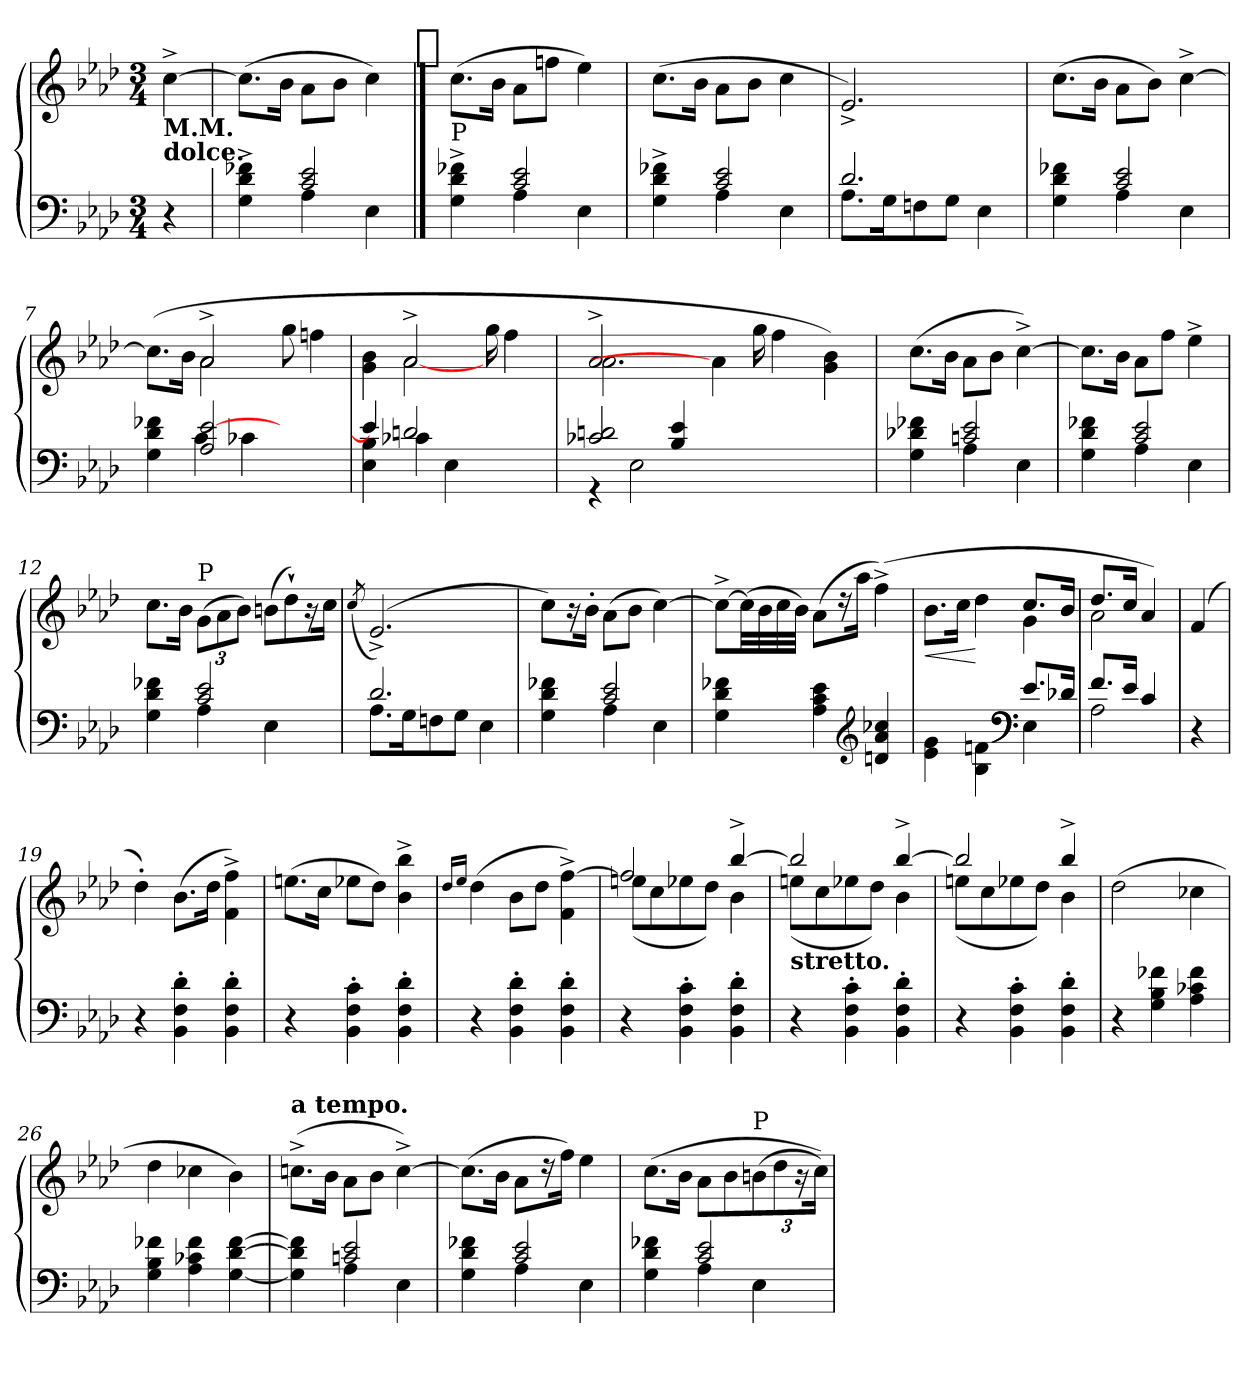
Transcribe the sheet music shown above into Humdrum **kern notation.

**kern	**kern	**dynam
*part1	*part1	*part1
*staff2	*staff1	*staff1/2
*clefF4	*clefG2	*
*k[b-e-a-d-]	*k[b-e-a-d-]	*
*A-:	*A-:	*
*M3/4	*M3/4	*
*MM144	*MM144	*
=1	=1	=1
!	!LO:TX:b:B:t=M.M.	!
!	!LO:TX:b:B:t=dolce.	!
4r	[4cc^\	.
=2	=2	=2
*^	*	*
4ryy	4G\^ 4d-\^ 4f-X\^	(>8.cc\L]	.
.	.	16b-\Jk	.
2c/ 2e-/	4A-\	8a-\L	.
.	.	8b-\J	.
.	4E-\	4cc\)	.
!	!	!LO:TX:a:t=[segno]	!
==3	==3	==3	==3
!LO:TX:a:t=P	!	!	!
4ryy	4G\^ 4d-\^ 4f-X\^	(>8.cc\L	.
.	.	16b-\Jk	.
2c/ 2e-/	4A-\	8a-\L	.
.	.	8ffn\J	.
.	4E-\	4ee-\)	.
=4	=4	=4	=4
4ryy	4G\^ 4d-\^ 4f-X\^	(>8.cc\L	.
.	.	16b-\Jk	.
2c/ 2e-/	4A-\	8a-\L	.
.	.	8b-\J	.
.	4E-\	4cc\	.
=5	=5	=5	=5
2.d-/	8.A-\L	2.e-^/)	.
.	16G\K	.	.
.	8Fn\	.	.
.	8G\J	.	.
.	4E-\	.	.
=6	=6	=6	=6
4ryy	4G\ 4d-\ 4f-X\	(>8.cc\L	.
.	.	16b-\Jk	.
2c/ 2e-/	4A-\	8a-\L	.
.	.	8b-\J)	.
.	4E-\	[4cc^\	.
=7	=7	=7	=7
*	*	*^	*
4ryy	4G\ 4d-\ 4f-X\	4ryy	(>8.cc\L]	.
.	.	.	16b-\Jk	.
2A-/ [2e-/	4c\	2a-^/	2a-\	.
.	4c-X\	.	.	.
4.ryy	4.ryy	4.ryy	8gg\	.
.	.	.	4ffn\	.
!!LO:LB:g=z	!!
=8	=8	=8	=8	=8
4e-/]	4E-\ 4B-\	4ryy	4g\ 4b-\	.
2dn/	4c-X\	2a-^/	[2a-\	.
.	4E-\	.	.	.
4ryy	4ryy	4ryy	16gg\	.
.	.	.	4ff\	.
16ryy	16ryy	16ryy	.	.
=9	=9	=9	=9	=9
2c-X/ 2dn/	4r	2a-^/	2.a-\	.
.	2E-\	.	.	.
4B-/ 4e-/	.	4ryy	.	.
2ryy	2ryy	2ryy	4a-\]	.
.	.	.	16gg\	.
.	.	.	4ff\	.
4ryy	4ryy	4ryy	.	.
.	.	.	4g\ 4b-\)	.
16ryy	16ryy	16ryy	.	.
*	*	*v	*v	*
=10	=10	=10	=10
4ryy	4G\ 4d-X\ 4f-X\	(>8.cc\L	.
.	.	16b-\Jk	.
2cn/ 2e-/	4A-\	8a-\L	.
.	.	8b-\J	.
.	4E-\	[4cc^\)	.
=11	=11	=11	=11
4ryy	4G\ 4d-\ 4f-X\	8.cc\L]	.
.	.	16b-\Jk	.
2c/ 2e-/	4A-\	8a-\L	.
.	.	8ff\J	.
.	4E-\	4ee-^\	.
=12	=12	=12	=12
4ryy	4G\ 4d-\ 4f-X\	8.cc\L	.
.	.	16b-\Jk	.
*	*	*Xbrackettup	*
!	!	!LO:TX:a:t=P	!
2c/ 2e-/	4A-\	(>12g\L	.
.	.	12a-\	.
.	.	12b-\J)	.
*	*	*Xtuplet	*
.	4E-\	(>12bn\L	.
.	.	12dd-`\)	.
.	.	24r	.
.	.	24cc\Jk	.
!!LO:LB:g=z
=13	=13	=13	=13
.	.	(>8qcc/	.
2.d-/	8.A-\L	(<2.e-^/)	.
.	16G\K	.	.
.	8Fn\	.	.
.	8G\J	.	.
.	4E-\	.	.
=14	=14	=14	=14
4ryy	4G\ 4d-\ 4f-X\	8cc\L)	.
.	.	16r	.
.	.	16b-'\Jk	.
2c/ 2e-/	4A-\	(>8a-\L	.
.	.	8b-\J	.
.	4E-\	[4cc\)	.
*v	*v	*	*
=15	=15	=15
4G\ 4d-\ 4f-X\	8cc^\L_	.
.	(>32cc\LL]	.
.	32b-\	.
.	32cc\	.
.	32b-\JJJ)	.
4A-\ 4c\ 4e-\	(>8a-\L	.
.	16r	.
.	16aa-\Jk	.
*clefG2	*	*
4dn/ 4a-/ 4cc-X/	(>4ff^\)	.
=16	=16	=16
*^	*	*
!	!	!	!LO:HP:b
*	*	*^	*
2ryy	4e-\ 4g\	2ryy	8.b-\L	<
.	.	.	16cc\Jk	.
.	4B-\ 4fn\	.	4dd-\	[
*clefF4	*	*	*	*
4E-\	8.e-/L	8.cc/L	4g\	.
.	16d-X/Jk	16b-/Jk	.	.
=17	=17	=17	=17	=17
8.f/L	2A-\	8.dd-/L	2a-\	.
16e-/Jk	.	16cc/Jk	.	.
4c/	.	4a-/)	.	.
*v	*v	*	*	*
*	*v	*v	*
=18	=18	=18
4r	(>4f/	.
=19	=19	=19
4r	4dd-'\)	.
4BB-\' 4F\' 4d-\'	(>8.b-\L	.
.	16dd-\Jk	.
4BB-\' 4F\' 4d-\'	4f\^ 4ff\^)	.
!!LO:LB:g=z
=20	=20	=20
4r	(>8.een\L	.
.	16cc\Jk	.
4BB-\' 4F\' 4c\'	8ee-X\L	.
.	8dd-\J)	.
4BB-\' 4F\' 4d-\'	4b-\^ 4bb-\^	.
=21	=21	=21
.	16qdd-/LL	.
.	16qee-/JJ	.
4r	(>4dd-\	.
4BB-\' 4F\' 4d-\'	8b-\L	.
.	8dd-\J	.
4BB-\' 4F\' 4d-\'	4f\^ [4ff\^)	.
=22	=22	=22
*	*^	*
4r	2ff/]	(>8een\L	.
.	.	8cc\	.
4BB-\' 4F\' 4c\'	.	8ee-X\	.
.	.	8dd-\J)	.
4BB-\' 4F\' 4d-\'	[4bb-^/	4b-\	.
=23	=23	=23	=23
!	!LO:TX:b:B:t=stretto.	!	!
4r	2bb-/]	(>8een\L	.
.	.	8cc\	.
4BB-\' 4F\' 4c\'	.	8ee-X\	.
.	.	8dd-\J)	.
4BB-\' 4F\' 4d-\'	[4bb-^/	4b-\	.
=24	=24	=24	=24
4r	2bb-/]	(>8een\L	.
.	.	8cc\	.
4BB-\' 4F\' 4c\'	.	8ee-X\	.
.	.	8dd-\J)	.
4BB-\' 4F\' 4d-\'	4bb-^/	4b-\	.
=25	=25	=25	=25
!	!LO:TX:a:B:t=legato.	!	!
!	!LO:TX:b:B:t=ritenuto.	!	!
*	*v	*v	*
4r	(>2dd-\	.
4G\ 4B-\ 4f-X\	.	.
4A-\ 4c-X\ 4f-\	4cc-X\	.
=26	=26	=26
4G\ 4B-\ 4f-X\	4dd-\	.
4A-\ 4c-X\ 4f-\	4cc-X\	.
[4G\ [4d-\ [4f-\	4b-\)	.
!!LO:LB:g=z
=27	=27	=27
*^	*	*
!	!	!LO:TX:a:B:t=a tempo.	!
4ryy	4G\] 4d-\] 4f-\]	(>8.ccn^\L	.
.	.	16b-\Jk	.
2cn/ 2e-/	4A-\	8a-\L	.
.	.	8b-\J	.
.	4E-\	[4cc^\)	.
=28	=28	=28	=28
4ryy	4G\ 4d-\ 4f-X\	(>8.cc\L]	.
.	.	16b-\Jk	.
2c/ 2e-/	4A-\	8a-\L	.
.	.	16r	.
.	.	16ff\Jk)	.
.	4E-\	4ee-\	.
=29	=29	=29	=29
4ryy	4G\ 4d-\ 4f-X\	(>8.cc\L	.
.	.	16b-\Jk	.
2c/ 2e-/	4A-\	8a-\L	.
.	.	8b-\	.
*	*	*tuplet	*
!	!	!LO:TX:a:t=P	!
.	4E-\	(>12bn\	.
.	.	12dd-\	.
.	.	24r	.
.	.	24cc\Jk))	.
*v	*v	*	*
=	=	=
*-	*-	*-
